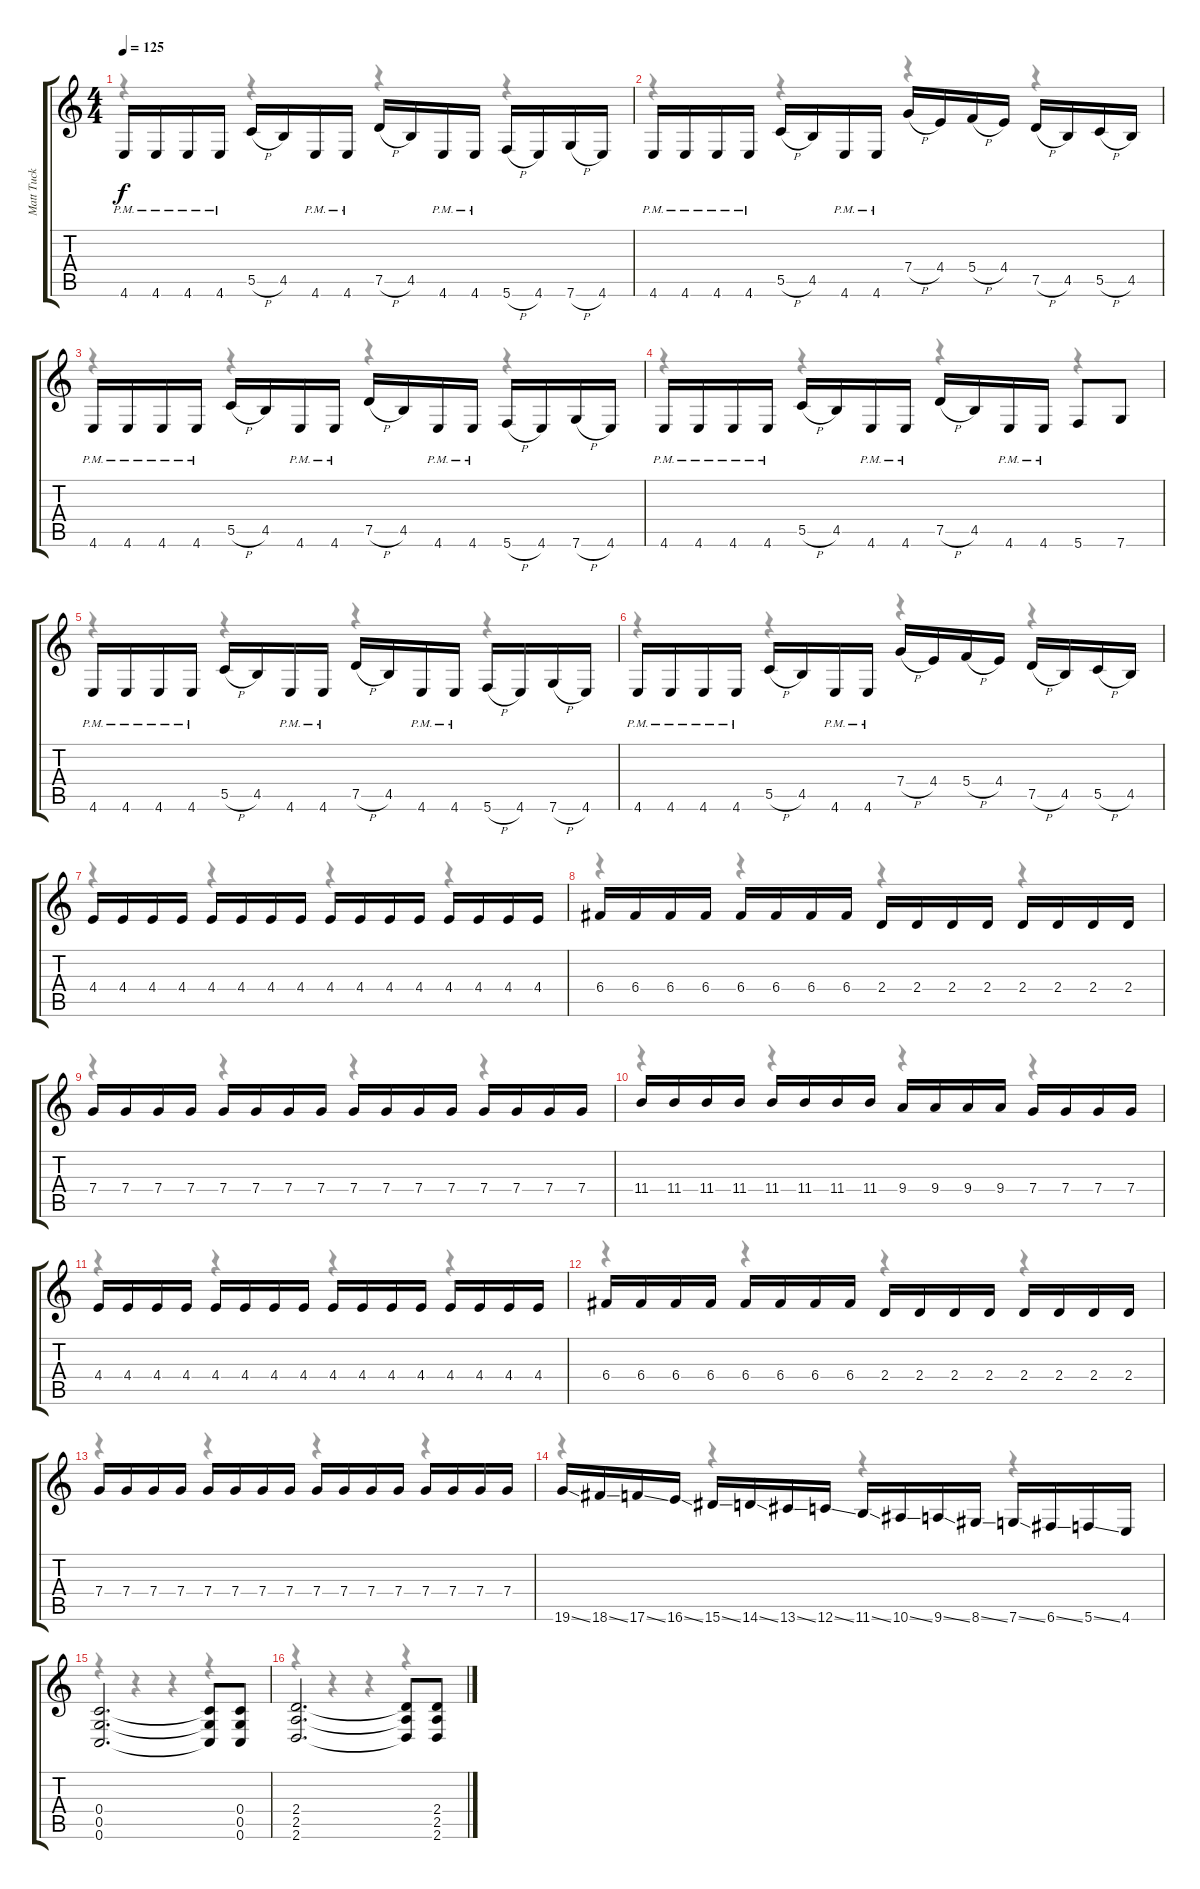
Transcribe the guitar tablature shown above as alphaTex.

\track ("Matt Tuck" "Matt Tuck") {instrument distortionguitar}
\staff {score tabs}
\tuning (D4 A3 F3 C3 G2 C2) {hide}
\voice
\ts (4 4)
\tempo 125
\clef g2
\ks c
4.6{pm}.16{dy f} 4.6{pm}.16 4.6{pm}.16 4.6{pm}.16 5.5{h}.16 4.5.16 4.6{pm}.16 4.6{pm}.16 7.5{h}.16 4.5.16 4.6{pm}.16 4.6{pm}.16 5.6{h}.16 4.6.16 7.6{h}.16 4.6.16 |
4.6{pm}.16 4.6{pm}.16 4.6{pm}.16 4.6{pm}.16 5.5{h}.16 4.5.16 4.6{pm}.16 4.6{pm}.16 7.4{h}.16 4.4.16 5.4{h}.16 4.4.16 7.5{h}.16 4.5.16 5.5{h}.16 4.5.16 |
4.6{pm}.16 4.6{pm}.16 4.6{pm}.16 4.6{pm}.16 5.5{h}.16 4.5.16 4.6{pm}.16 4.6{pm}.16 7.5{h}.16 4.5.16 4.6{pm}.16 4.6{pm}.16 5.6{h}.16 4.6.16 7.6{h}.16 4.6.16 |
4.6{pm}.16 4.6{pm}.16 4.6{pm}.16 4.6{pm}.16 5.5{h}.16 4.5.16 4.6{pm}.16 4.6{pm}.16 7.5{h}.16 4.5.16 4.6{pm}.16 4.6{pm}.16 5.6.8 7.6.8 |
4.6{pm}.16 4.6{pm}.16 4.6{pm}.16 4.6{pm}.16 5.5{h}.16 4.5.16 4.6{pm}.16 4.6{pm}.16 7.5{h}.16 4.5.16 4.6{pm}.16 4.6{pm}.16 5.6{h}.16 4.6.16 7.6{h}.16 4.6.16 |
4.6{pm}.16 4.6{pm}.16 4.6{pm}.16 4.6{pm}.16 5.5{h}.16 4.5.16 4.6{pm}.16 4.6{pm}.16 7.4{h}.16 4.4.16 5.4{h}.16 4.4.16 7.5{h}.16 4.5.16 5.5{h}.16 4.5.16 |
4.4.16 4.4.16 4.4.16 4.4.16 4.4.16 4.4.16 4.4.16 4.4.16 4.4.16 4.4.16 4.4.16 4.4.16 4.4.16 4.4.16 4.4.16 4.4.16 |
6.4.16 6.4.16 6.4.16 6.4.16 6.4.16 6.4.16 6.4.16 6.4.16 2.4.16 2.4.16 2.4.16 2.4.16 2.4.16 2.4.16 2.4.16 2.4.16 |
7.4.16 7.4.16 7.4.16 7.4.16 7.4.16 7.4.16 7.4.16 7.4.16 7.4.16 7.4.16 7.4.16 7.4.16 7.4.16 7.4.16 7.4.16 7.4.16 |
11.4.16 11.4.16 11.4.16 11.4.16 11.4.16 11.4.16 11.4.16 11.4.16 9.4.16 9.4.16 9.4.16 9.4.16 7.4.16 7.4.16 7.4.16 7.4.16 |
4.4.16 4.4.16 4.4.16 4.4.16 4.4.16 4.4.16 4.4.16 4.4.16 4.4.16 4.4.16 4.4.16 4.4.16 4.4.16 4.4.16 4.4.16 4.4.16 |
6.4.16 6.4.16 6.4.16 6.4.16 6.4.16 6.4.16 6.4.16 6.4.16 2.4.16 2.4.16 2.4.16 2.4.16 2.4.16 2.4.16 2.4.16 2.4.16 |
7.4.16 7.4.16 7.4.16 7.4.16 7.4.16 7.4.16 7.4.16 7.4.16 7.4.16 7.4.16 7.4.16 7.4.16 7.4.16 7.4.16 7.4.16 7.4.16 |
19.6{ss}.16 18.6{ss}.16 17.6{ss}.16 16.6{ss}.16 15.6{ss}.16 14.6{ss}.16 13.6{ss}.16 12.6{ss}.16 11.6{ss}.16 10.6{ss}.16 9.6{ss}.16 8.6{ss}.16 7.6{ss}.16 6.6{ss}.16 5.6{ss}.16 4.6.16 |
(0.4 0.5 0.6).2{d} (0.4{t} 0.5{t} 0.6{t}).8 (0.4 0.5 0.6).8 |
(2.4 2.5 2.6).2{d} (2.4{t} 2.5{t} 2.6{t}).8 (2.4 2.5 2.6).8
\voice
\clef g2
\ottava regular
\simile none
\ks c
r.4{dy f} r.4 r.4 r.4 |
r.4 r.4 r.4 r.4 |
r.4 r.4 r.4 r.4 |
r.4 r.4 r.4 r.4 |
r.4 r.4 r.4 r.4 |
r.4 r.4 r.4 r.4 |
r.4 r.4 r.4 r.4 |
r.4 r.4 r.4 r.4 |
r.4 r.4 r.4 r.4 |
r.4 r.4 r.4 r.4 |
r.4 r.4 r.4 r.4 |
r.4 r.4 r.4 r.4 |
r.4 r.4 r.4 r.4 |
r.4 r.4 r.4 r.4 |
r.4 r.4 r.4 r.4 |
r.4 r.4 r.4 r.4
